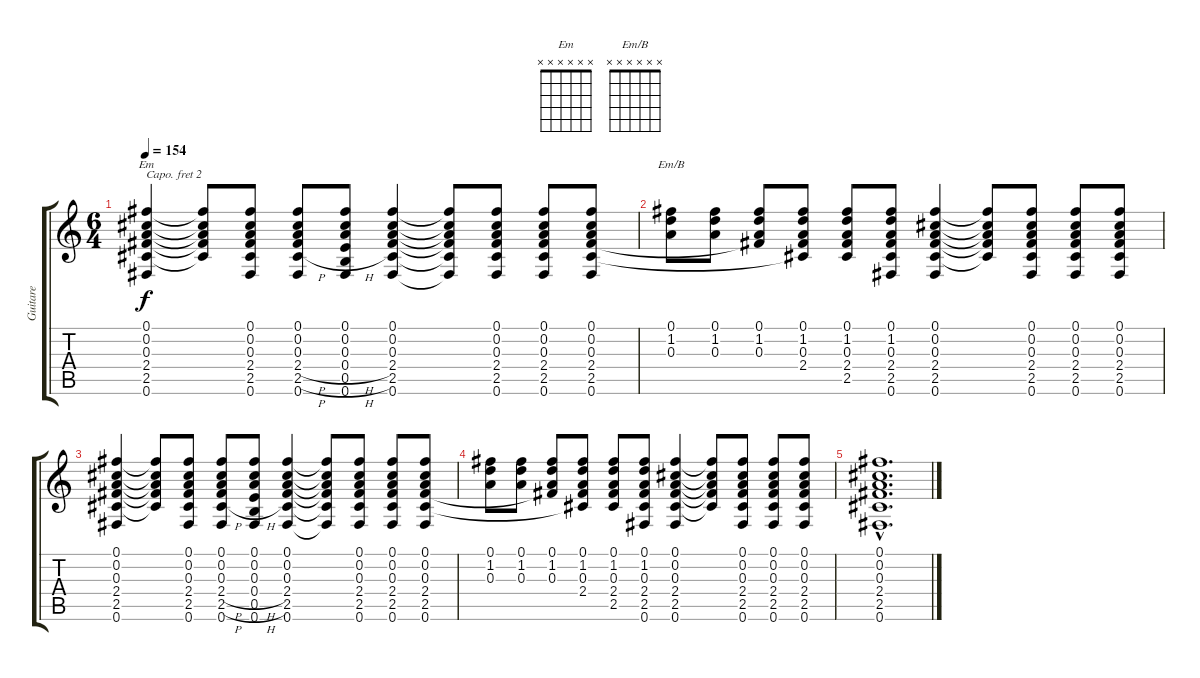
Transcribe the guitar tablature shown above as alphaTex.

\track ("Guitare" "Guitare") {instrument acousticguitarnylon}
\staff {score tabs}
\capo 2
\tuning (E4 B3 G3 D3 A2 E2) {hide}
\chord ("Em" x x x x x x) {firstfret 0}
\chord ("Em/B" x x x x x x) {firstfret 0}
\ts (6 4)
\tempo 154
\clef g2
\ks c
(0.1 0.2 0.3 2.4 2.5 0.6).4{ch "Em" dy f} (0.1{t} 0.2{t} 0.3{t} 2.4{t} 2.5{t}).8 (0.1 0.2 0.3 2.4 2.5 0.6).8 (0.1 0.2 0.3 2.4{h} 2.5{h} 0.6).8 (0.1 0.2 0.3 0.4{h} 0.5{h} 0.6).8 (0.1 0.2 0.3 2.4 2.5 0.6).4 (0.1{t} 0.2{t} 0.3{t} 2.4{t} 2.5{t} 0.6{t}).8 (0.1 0.2 0.3 2.4 2.5 0.6).8 (0.1 0.2 0.3 2.4 2.5 0.6).8 (0.1 0.2 0.3 2.4 2.5 0.6).8 |
(0.1 1.2 0.3).8{ch "Em/B"} (0.1 1.2 0.3).8 (0.1 1.2 0.3 2.4{t}).8 (0.1 1.2 0.3 2.4 2.5{t}).8 (0.1 1.2 0.3 2.4 2.5).8 (0.1 1.2 0.3 2.4 2.5 0.6).8 (0.1 0.2 0.3 2.4 2.5 0.6).4 (0.1{t} 0.2{t} 0.3{t} 2.4{t} 2.5{t}).8 (0.1 0.2 0.3 2.4 2.5 0.6).8 (0.1 0.2 0.3 2.4 2.5 0.6).8 (0.1 0.2 0.3 2.4 2.5 0.6).8 |
(0.1 0.2 0.3 2.4 2.5 0.6).4 (0.1{t} 0.2{t} 0.3{t} 2.4{t} 2.5{t}).8 (0.1 0.2 0.3 2.4 2.5 0.6).8 (0.1 0.2 0.3 2.4{h} 2.5{h} 0.6).8 (0.1 0.2 0.3 0.4{h} 0.5{h} 0.6).8 (0.1 0.2 0.3 2.4 2.5 0.6).4 (0.1{t} 0.2{t} 0.3{t} 2.4{t} 2.5{t} 0.6{t}).8 (0.1 0.2 0.3 2.4 2.5 0.6).8 (0.1 0.2 0.3 2.4 2.5 0.6).8 (0.1 0.2 0.3 2.4 2.5 0.6).8 |
(0.1 1.2 0.3).8 (0.1 1.2 0.3).8 (0.1 1.2 0.3 2.4{t}).8 (0.1 1.2 0.3 2.4 2.5{t}).8 (0.1 1.2 0.3 2.4 2.5).8 (0.1 1.2 0.3 2.4 2.5 0.6).8 (0.1 0.2 0.3 2.4 2.5 0.6).4 (0.1{t} 0.2{t} 0.3{t} 2.4{t} 2.5{t}).8 (0.1 0.2 0.3 2.4 2.5 0.6).8 (0.1 0.2 0.3 2.4 2.5 0.6).8 (0.1 0.2 0.3 2.4 2.5 0.6).8 |
(0.1{hac} 0.2{hac} 0.3{hac} 2.4{hac} 2.5{hac} 0.6{hac}).1{d}
